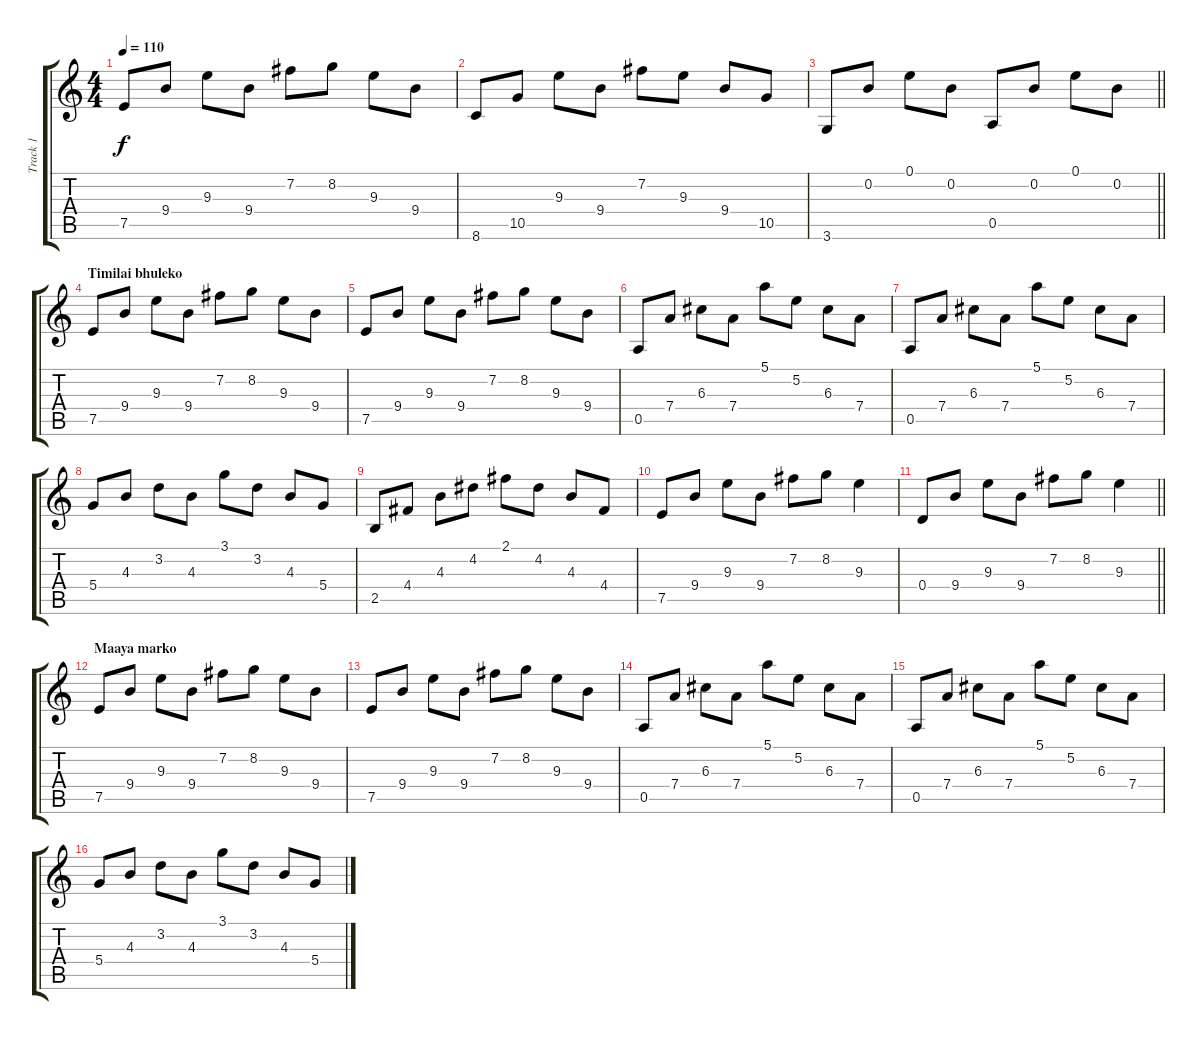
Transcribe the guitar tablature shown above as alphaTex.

\track ("Track 1" "Track 1") {instrument electricguitarjazz}
\staff {score tabs}
\tuning (E4 B3 G3 D3 A2 E2) {hide}
\ts (4 4)
\tempo 110
\clef g2
\ks c
7.5.8{dy f} 9.4.8 9.3.8 9.4.8 7.2.8 8.2.8 9.3.8 9.4.8 |
8.6.8 10.5.8 9.3.8 9.4.8 7.2.8 9.3.8 9.4.8 10.5.8 |
\barLineRight lightlight
3.6.8 0.2.8 0.1.8 0.2.8 0.5.8 0.2.8 0.1.8 0.2.8 |
\section ("" "Timilai bhuleko")
7.5.8 9.4.8 9.3.8 9.4.8 7.2.8 8.2.8 9.3.8 9.4.8 |
7.5.8 9.4.8 9.3.8 9.4.8 7.2.8 8.2.8 9.3.8 9.4.8 |
0.5.8 7.4.8 6.3.8 7.4.8 5.1.8 5.2.8 6.3.8 7.4.8 |
0.5.8 7.4.8 6.3.8 7.4.8 5.1.8 5.2.8 6.3.8 7.4.8 |
5.4.8 4.3.8 3.2.8 4.3.8 3.1.8 3.2.8 4.3.8 5.4.8 |
2.5.8 4.4.8 4.3.8 4.2.8 2.1.8 4.2.8 4.3.8 4.4.8 |
7.5.8 9.4.8 9.3.8 9.4.8 7.2.8 8.2.8 9.3.4 |
\barLineRight lightlight
0.4.8 9.4.8 9.3.8 9.4.8 7.2.8 8.2.8 9.3.4 |
\section ("" "Maaya marko")
7.5.8 9.4.8 9.3.8 9.4.8 7.2.8 8.2.8 9.3.8 9.4.8 |
7.5.8 9.4.8 9.3.8 9.4.8 7.2.8 8.2.8 9.3.8 9.4.8 |
0.5.8 7.4.8 6.3.8 7.4.8 5.1.8 5.2.8 6.3.8 7.4.8 |
0.5.8 7.4.8 6.3.8 7.4.8 5.1.8 5.2.8 6.3.8 7.4.8 |
5.4.8 4.3.8 3.2.8 4.3.8 3.1.8 3.2.8 4.3.8 5.4.8
